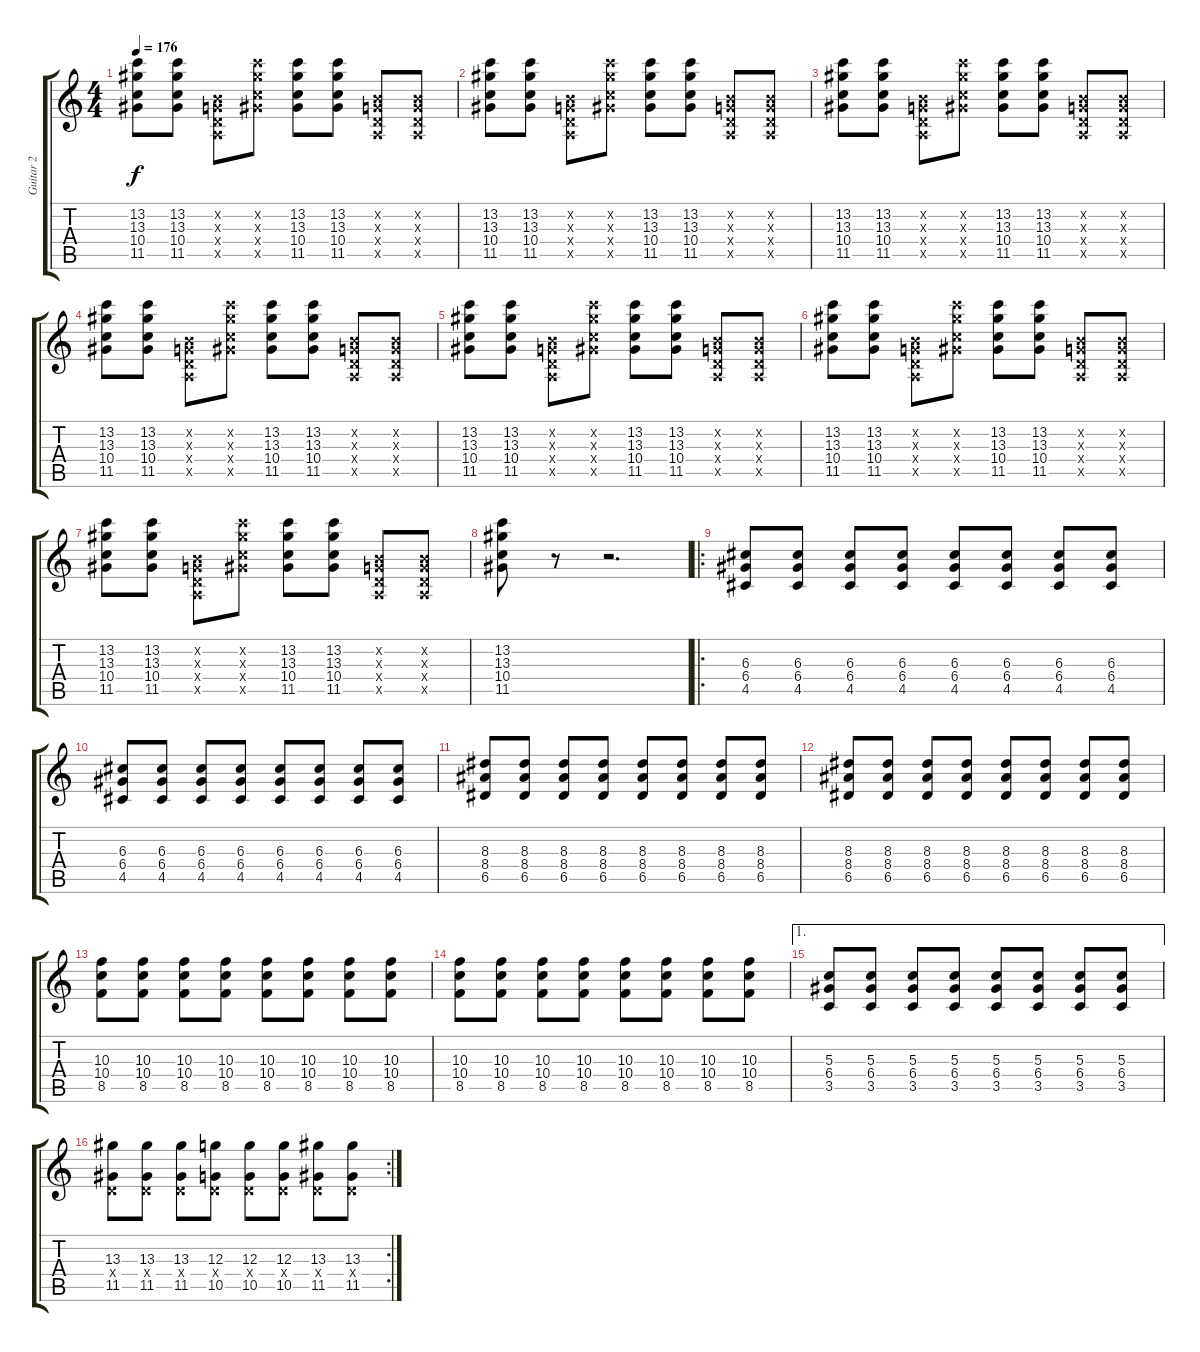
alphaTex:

\track ("Guitar 2" "Guitar 2") {instrument overdrivenguitar}
\staff {score tabs}
\tuning (E4 B3 G3 D3 A2 D2) {hide}
\ts (4 4)
\tempo 176
\clef g2
\ks c
(13.2 13.3 10.4 11.5).8{dy f} (13.2 13.3 10.4 11.5).8 (0.2{x} 0.3{x} 0.4{x} 0.5{x}).8 (13.2{x} 13.3{x} 10.4{x} 11.5{x}).8 (13.2 13.3 10.4 11.5).8 (13.2 13.3 10.4 11.5).8 (0.2{x} 0.3{x} 0.4{x} 0.5{x}).8 (0.2{x} 0.3{x} 0.4{x} 0.5{x}).8 |
(13.2 13.3 10.4 11.5).8 (13.2 13.3 10.4 11.5).8 (0.2{x} 0.3{x} 0.4{x} 0.5{x}).8 (13.2{x} 13.3{x} 10.4{x} 11.5{x}).8 (13.2 13.3 10.4 11.5).8 (13.2 13.3 10.4 11.5).8 (0.2{x} 0.3{x} 0.4{x} 0.5{x}).8 (0.2{x} 0.3{x} 0.4{x} 0.5{x}).8 |
(13.2 13.3 10.4 11.5).8 (13.2 13.3 10.4 11.5).8 (0.2{x} 0.3{x} 0.4{x} 0.5{x}).8 (13.2{x} 13.3{x} 10.4{x} 11.5{x}).8 (13.2 13.3 10.4 11.5).8 (13.2 13.3 10.4 11.5).8 (0.2{x} 0.3{x} 0.4{x} 0.5{x}).8 (0.2{x} 0.3{x} 0.4{x} 0.5{x}).8 |
(13.2 13.3 10.4 11.5).8 (13.2 13.3 10.4 11.5).8 (0.2{x} 0.3{x} 0.4{x} 0.5{x}).8 (13.2{x} 13.3{x} 10.4{x} 11.5{x}).8 (13.2 13.3 10.4 11.5).8 (13.2 13.3 10.4 11.5).8 (0.2{x} 0.3{x} 0.4{x} 0.5{x}).8 (0.2{x} 0.3{x} 0.4{x} 0.5{x}).8 |
(13.2 13.3 10.4 11.5).8 (13.2 13.3 10.4 11.5).8 (0.2{x} 0.3{x} 0.4{x} 0.5{x}).8 (13.2{x} 13.3{x} 10.4{x} 11.5{x}).8 (13.2 13.3 10.4 11.5).8 (13.2 13.3 10.4 11.5).8 (0.2{x} 0.3{x} 0.4{x} 0.5{x}).8 (0.2{x} 0.3{x} 0.4{x} 0.5{x}).8 |
(13.2 13.3 10.4 11.5).8 (13.2 13.3 10.4 11.5).8 (0.2{x} 0.3{x} 0.4{x} 0.5{x}).8 (13.2{x} 13.3{x} 10.4{x} 11.5{x}).8 (13.2 13.3 10.4 11.5).8 (13.2 13.3 10.4 11.5).8 (0.2{x} 0.3{x} 0.4{x} 0.5{x}).8 (0.2{x} 0.3{x} 0.4{x} 0.5{x}).8 |
(13.2 13.3 10.4 11.5).8 (13.2 13.3 10.4 11.5).8 (0.2{x} 0.3{x} 0.4{x} 0.5{x}).8 (13.2{x} 13.3{x} 10.4{x} 11.5{x}).8 (13.2 13.3 10.4 11.5).8 (13.2 13.3 10.4 11.5).8 (0.2{x} 0.3{x} 0.4{x} 0.5{x}).8 (0.2{x} 0.3{x} 0.4{x} 0.5{x}).8 |
(13.2 13.3 10.4 11.5).8 r.8 r.2{d} |
\ro
(6.3 6.4 4.5).8{volume 13} (6.3 6.4 4.5).8 (6.3 6.4 4.5).8 (6.3 6.4 4.5).8 (6.3 6.4 4.5).8 (6.3 6.4 4.5).8 (6.3 6.4 4.5).8 (6.3 6.4 4.5).8 |
(6.3 6.4 4.5).8 (6.3 6.4 4.5).8 (6.3 6.4 4.5).8 (6.3 6.4 4.5).8 (6.3 6.4 4.5).8 (6.3 6.4 4.5).8 (6.3 6.4 4.5).8 (6.3 6.4 4.5).8 |
(8.3 8.4 6.5).8 (8.3 8.4 6.5).8 (8.3 8.4 6.5).8 (8.3 8.4 6.5).8 (8.3 8.4 6.5).8 (8.3 8.4 6.5).8 (8.3 8.4 6.5).8 (8.3 8.4 6.5).8 |
(8.3 8.4 6.5).8 (8.3 8.4 6.5).8 (8.3 8.4 6.5).8 (8.3 8.4 6.5).8 (8.3 8.4 6.5).8 (8.3 8.4 6.5).8 (8.3 8.4 6.5).8 (8.3 8.4 6.5).8 |
(10.3 10.4 8.5).8 (10.3 10.4 8.5).8 (10.3 10.4 8.5).8 (10.3 10.4 8.5).8 (10.3 10.4 8.5).8 (10.3 10.4 8.5).8 (10.3 10.4 8.5).8 (10.3 10.4 8.5).8 |
(10.3 10.4 8.5).8 (10.3 10.4 8.5).8 (10.3 10.4 8.5).8 (10.3 10.4 8.5).8 (10.3 10.4 8.5).8 (10.3 10.4 8.5).8 (10.3 10.4 8.5).8 (10.3 10.4 8.5).8 |
\ae 1
(5.3 6.4 3.5).8 (5.3 6.4 3.5).8 (5.3 6.4 3.5).8 (5.3 6.4 3.5).8 (5.3 6.4 3.5).8 (5.3 6.4 3.5).8 (5.3 6.4 3.5).8 (5.3 6.4 3.5).8 |
\rc 2
(13.3 0.4{x} 11.5).8 (13.3 0.4{x} 11.5).8 (13.3 0.4{x} 11.5).8 (12.3 0.4{x} 10.5).8 (12.3 0.4{x} 10.5).8 (12.3 0.4{x} 10.5).8 (13.3 0.4{x} 11.5).8 (13.3 0.4{x} 11.5).8
